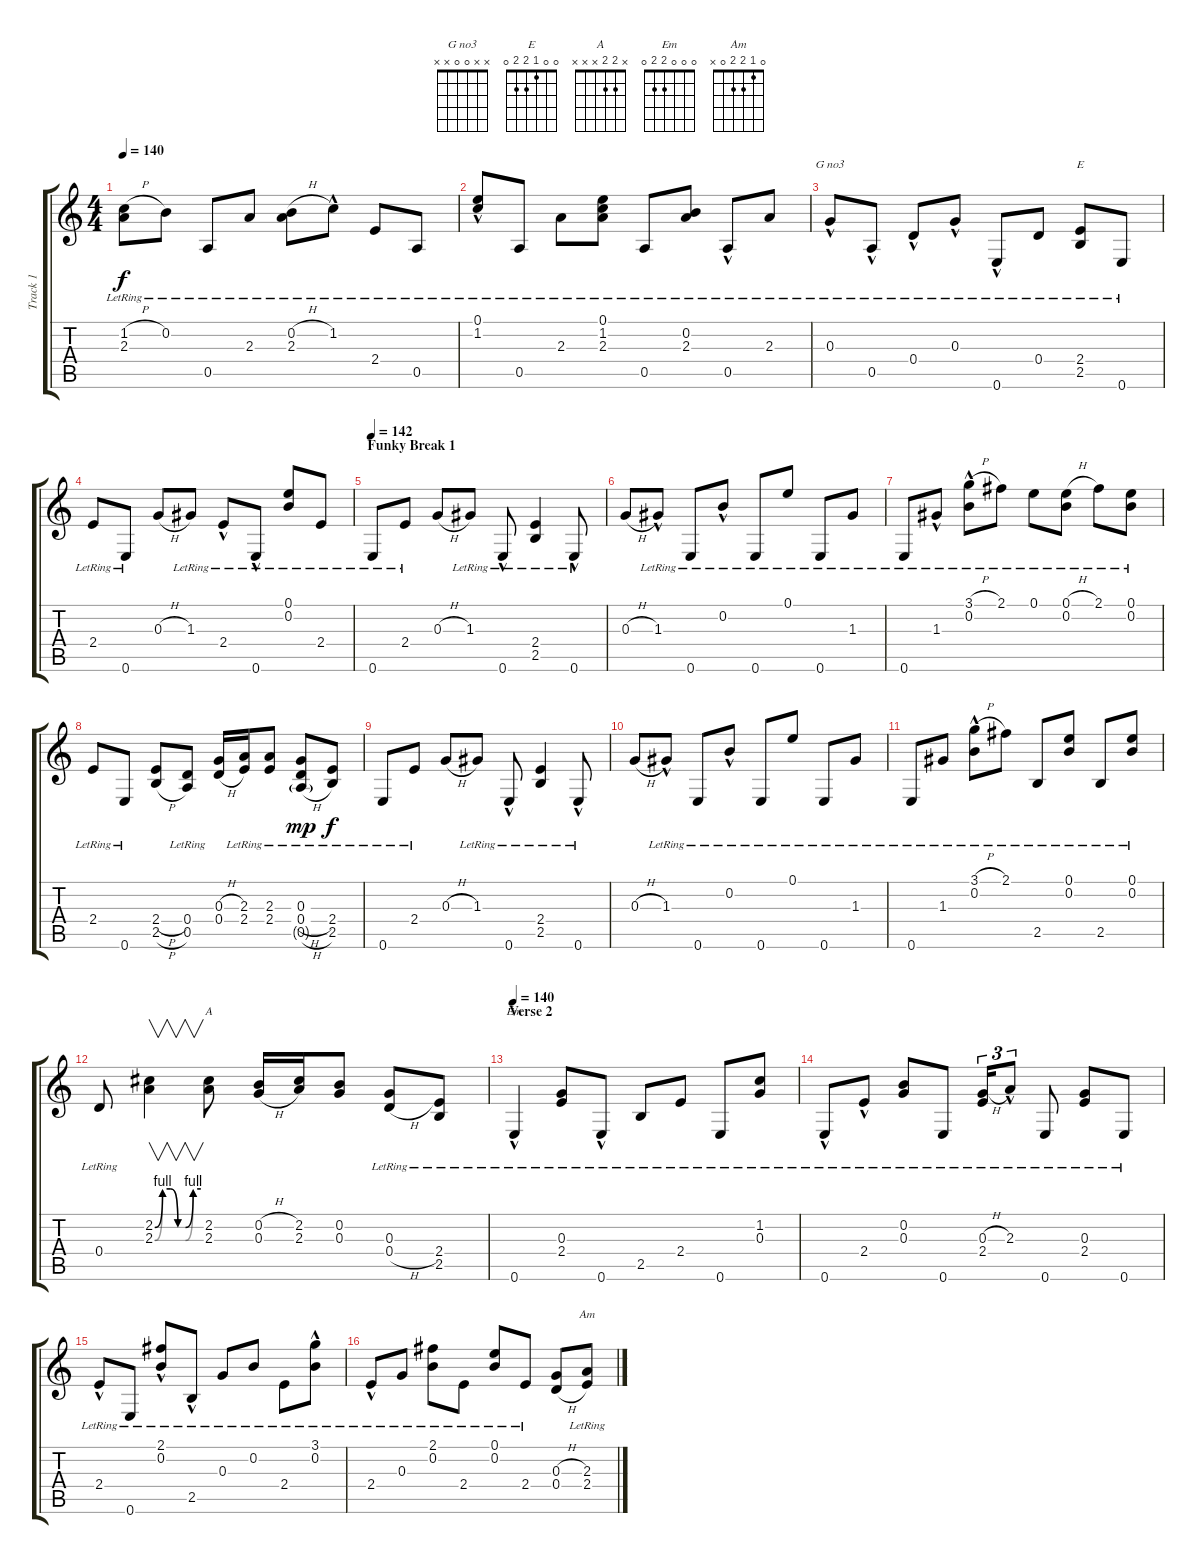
\track ("Track 1" "Track 1") {instrument acousticguitarsteel}
\staff {score tabs}
\tuning (E4 B3 G3 D3 A2 E2) {hide}
\chord ("G no3" x x 0 0 x x)
\chord ("E" 0 0 1 2 2 0)
\chord ("A" x 2 2 x x x)
\chord ("Em" 0 0 0 2 2 0)
\chord ("Am" 0 1 2 2 0 x)
\ts (4 4)
\tempo 140
\clef g2
\ks c
(1.2{h} 2.3{lr}).8{dy f} 0.2{lr}.8 0.5{lr}.8 2.3{lr}.8 (0.2{h} 2.3{lr}).8 1.2{hac lr}.8 2.4{lr}.8 0.5{lr}.8 |
(0.1{hac lr} 1.2{lr}).8 0.5{lr}.8 2.3{lr}.8 (0.1{lr} 1.2{lr} 2.3{lr}).8 0.5{lr}.8 (0.2{lr} 2.3{lr}).8 0.5{hac lr}.8 2.3{lr}.8 |
0.3{hac lr}.8{ch "G no3"} 0.5{hac lr}.8 0.4{hac lr}.8 0.3{hac lr}.8 0.6{hac lr}.8 0.4{lr}.8 (2.4{lr} 2.5{lr}).8{ch "E"} 0.6{lr}.8 |
2.4{lr}.8 0.6{lr}.8 0.3{h}.8 1.3{lr}.8 2.4{hac lr}.8 0.6{hac lr}.8 (0.1{lr} 0.2{lr}).8 2.4{lr}.8 |
\section ("" "Funky Break 1")
\tempo 142
0.6{lr}.8 2.4{lr}.8 0.3{h}.8 1.3{lr}.8 0.6{hac lr}.8 (2.4{lr} 2.5{lr}).4 0.6{hac lr}.8 |
0.3{h}.8 1.3{hac lr}.8 0.6{lr}.8 0.2{hac lr}.8 0.6{lr}.8 0.1{lr}.8 0.6{lr}.8 1.3{lr}.8 |
0.6{lr}.8 1.3{hac lr}.8 (3.1{h} 0.2{hac lr}).8 2.1{lr}.8 0.1{lr}.8 (0.1{h} 0.2{lr}).8 2.1{lr}.8 (0.1{lr} 0.2{lr}).8 |
2.4{lr}.8 0.6{lr}.8 (2.4{h} 2.5{h}).8 (0.4{lr} 0.5{lr}).8 (0.3{h} 0.4{h}).16 (2.3{lr} 2.4{lr}).16 (2.3{lr} 2.4{lr}).8 (0.3{lr} 0.4{h} 0.5{h g}).8{dy mp} (2.4{lr} 2.5{lr}).8{dy f} |
0.6{lr}.8 2.4{lr}.8 0.3{h}.8 1.3{lr}.8 0.6{hac lr}.8 (2.4{lr} 2.5{lr}).4 0.6{hac lr}.8 |
0.3{h}.8 1.3{hac lr}.8 0.6{lr}.8 0.2{hac lr}.8 0.6{lr}.8 0.1{lr}.8 0.6{lr}.8 1.3{lr}.8 |
0.6{lr}.8 1.3{lr}.8 (3.1{h} 0.2{hac lr}).8 2.1{lr}.8 2.5{lr}.8 (0.1{lr} 0.2{lr}).8 2.5{lr}.8 (0.1{lr} 0.2{lr}).8 |
0.4{lr}.8 (2.2{be (custom 0 0 10 4 20 4 30 0 40 0 50 4 60 4)} 2.3{be (custom 0 0 10 4 20 4 30 0 40 0 50 4 60 4)}).4{v} (2.2 2.3).8{ch "A"} (0.2{h} 0.3{h}).16 (2.2 2.3).16 (0.2 0.3).8 (0.3{lr} 0.4{h}).8 (2.4{lr} 2.5{lr}).8 |
\section ("" "Verse 2")
\tempo 140
0.6{hac lr}.4{ch "Em"} (0.3{lr} 2.4{lr}).8 0.6{hac lr}.8 2.5{lr}.8 2.4{lr}.8 0.6{lr}.8 (1.2{lr} 0.3{lr}).8 |
0.6{hac lr}.8 2.4{hac lr}.8 (0.2{lr} 0.3{lr}).8 0.6{lr}.8 (0.3{h} 2.4{lr}).16{tu (3 2)} 2.3{hac lr}.8{tu (3 2)} 0.6{lr}.8 (0.3{lr} 2.4{lr}).8 0.6{lr}.8 |
2.4{hac lr}.8 0.6{lr}.8 (2.1{lr} 0.2{hac lr}).8 2.5{hac lr}.8 0.3{lr}.8 0.2{lr}.8 2.4{lr}.8 (3.1{hac lr} 0.2{hac lr}).8 |
2.4{hac lr}.8 0.3{lr}.8 (2.1{lr} 0.2{lr}).8 2.4{lr}.8 (0.1{lr} 0.2{lr}).8 2.4{lr}.8 (0.3{h} 0.4{h}).8 (2.3{lr} 2.4{lr}).8{ch "Am"}
